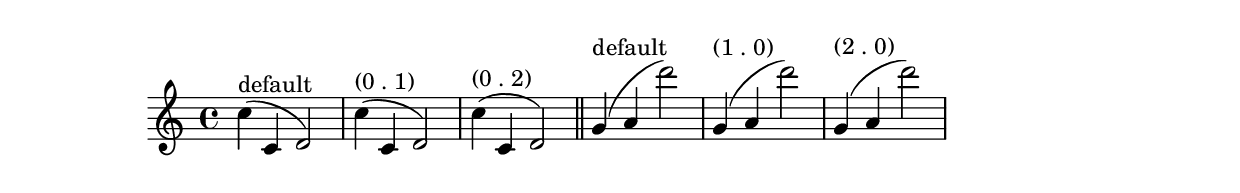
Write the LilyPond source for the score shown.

%% http://lsr.dsi.unimi.it/LSR/Item?id=748
%% see also http://www.lilypond.org/doc/v2.17/Documentation/notation/modifying-shapes

%%%%%%%%%%%%%%%%%%%%%%%%%%%%%%%%%%%%%%%%%%%%%%%%%%%%%%%%%%%%%%%%%%%%%%%%%%%%%%%%
% A function to modify the shape of slurs by offsetting the positions property
% from default control-point values. Setting either y1 or y2 to zero will leave
% that attachment-point unchanged. Syntax: \offsetPositions #'(y1 . y2)
%%%%%%%%%%%%%%%%%%%%%%%%%%%%%%%%%%%%%%%%%%%%%%%%%%%%%%%%%%%%%%%%%%%%%%%%%%%%%%%%

offsetPositions =
  #(define-music-function (parser location offsets) (pair?)
    #{
       \once \override Slur.positions = #(lambda (grob) 
	 `(,(+ (car offsets) (cdar (ly:slur::calc-control-points grob))) . 
	   ,(+ (cdr offsets) (cdr (cadddr (ly:slur::calc-control-points grob))))))
    #})

\relative c'' {
  c4(^"default" c, d2)
  \offsetPositions #'(0 . 1)
  c'4(^"(0 . 1)" c, d2)
  \offsetPositions #'(0 . 2)
  c'4(^"(0 . 2)" c, d2)
  \bar "||"
  g4(^"default" a d'2)
  \offsetPositions #'(1 . 0)
  g,,4(^"(1 . 0)" a d'2)
  \offsetPositions #'(2 . 0)
  g,,4(^"(2 . 0)" a d'2)
}
